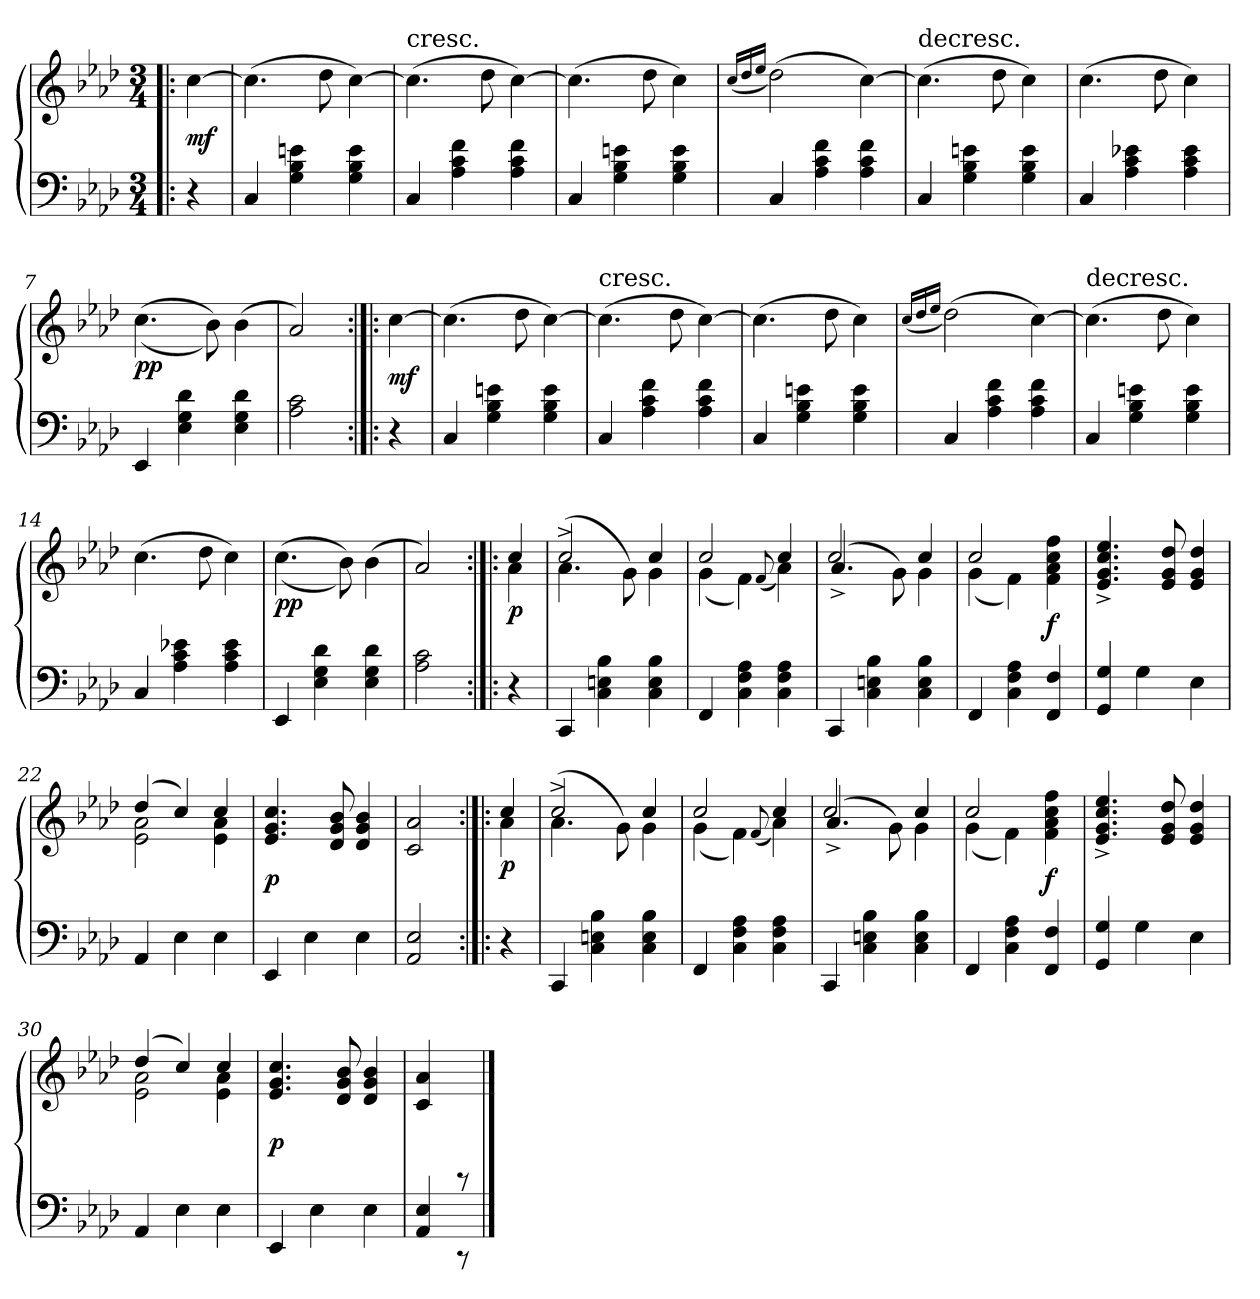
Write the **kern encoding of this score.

**kern	**kern	**dynam
*part1	*part1	*part1
*staff2	*staff1	*staff1/2
*clefF4	*clefG2	*
*k[b-e-a-d-]	*k[b-e-a-d-]	*
*M3/4	*M3/4	*
=!|:	=!|:	=!|:
4r	[4cc\	mf
=1	=1	=1
4C/	(>4.cc\]	.
4en\ 4B-\ 4G\	.	.
.	8dd-\	.
4e\ 4B-\ 4G\	[4cc\)	.
=2	=2	=2
!	!LO:TX:t=cresc.	!
4C/	(>4.cc\]	.
4f\ 4c\ 4A-\	.	.
.	8dd-\	.
4f\ 4c\ 4A-\	[4cc\)	.
=3	=3	=3
4C/	(>4.cc\]	.
4en\ 4B-\ 4G\	.	.
.	8dd-\	.
4e\ 4B-\ 4G\	4cc\)	.
=4	=4	=4
.	(<16qqcc/LL	.
.	16qqdd-/	.
.	16qqee-/JJ	.
4C/	(2dd-\)	.
4f\ 4c\ 4A-\	.	.
4f\ 4c\ 4A-\	[4cc\)	.
=5	=5	=5
!	!LO:TX:t=decresc.	!
4C/	(>4.cc\]	.
4en\ 4B-\ 4G\	.	.
.	8dd-\	.
4e\ 4B-\ 4G\	4cc\)	.
=6	=6	=6
4C/	(>4.cc\	.
4e-X\ 4c\ 4A-\	.	.
.	8dd-\	.
4e-\ 4c\ 4A-\	4cc\)	.
=7	=7	=7
!	!	!LO:DY:b
4EE-/	(>(>4.cc\	pp
4d-\ 4G\ 4E-\	.	.
.	8b-\))	.
4d-\ 4G\ 4E-\	(>4b-\	.
=8	=8	=8
2c\ 2A-\	2a-/)	.
=8:|!|:	=8:|!|:	=8:|!|:
4r	[4cc\	mf
=9	=9	=9
4C/	(>4.cc\]	.
4en\ 4B-\ 4G\	.	.
.	8dd-\	.
4e\ 4B-\ 4G\	[4cc\)	.
=10	=10	=10
!	!LO:TX:t=cresc.	!
4C/	(>4.cc\]	.
4f\ 4c\ 4A-\	.	.
.	8dd-\	.
4f\ 4c\ 4A-\	[4cc\)	.
=11	=11	=11
4C/	(>4.cc\]	.
4en\ 4B-\ 4G\	.	.
.	8dd-\	.
4e\ 4B-\ 4G\	4cc\)	.
=12	=12	=12
.	(<16qqcc/LL	.
.	16qqdd-/	.
.	16qqee-/JJ	.
4C/	(2dd-\)	.
4f\ 4c\ 4A-\	.	.
4f\ 4c\ 4A-\	[4cc\)	.
=13	=13	=13
!	!LO:TX:t=decresc.	!
4C/	(>4.cc\]	.
4en\ 4B-\ 4G\	.	.
.	8dd-\	.
4e\ 4B-\ 4G\	4cc\)	.
=14	=14	=14
4C/	(>4.cc\	.
4e-X\ 4c\ 4A-\	.	.
.	8dd-\	.
4e-\ 4c\ 4A-\	4cc\)	.
=15	=15	=15
!	!	!LO:DY:b
4EE-/	(>(>4.cc\	pp
4d-\ 4G\ 4E-\	.	.
.	8b-\))	.
4d-\ 4G\ 4E-\	(>4b-\	.
=16	=16	=16
2c\ 2A-\	2a-/)	.
=16:|!|:	=16:|!|:	=16:|!|:
*	*^	*
!	!	!	!LO:DY:b
4r	4cc/	4a-\	p
=17	=17	=17	=17
4CC/	(<4.a-^\	2cc/	.
4B-\ 4En\ 4C\	.	.	.
.	8g\)	.	.
4B-\ 4E\ 4C\	4g\	4cc/	.
=18	=18	=18	=18
4FF/	2cc/	(<4g\	.
4A-\ 4F\ 4C\	.	4f\)	.
.	.	(<8qqf/	.
4A-\ 4F\ 4C\	4cc/	4a-\)	.
=19	=19	=19	=19
4CC/	2cc/	(<4.a-^/	.
4B-\ 4En\ 4C\	.	.	.
.	.	8g\)	.
4B-\ 4E\ 4C\	4cc/	4g\	.
=20	=20	=20	=20
4FF/	2cc/	(<4g\	.
4A-\ 4F\ 4C\	.	4f\)	.
4F/ 4FF/	4ryy	4ff\ 4cc\ 4a-\ 4f\	f
*	*v	*v	*
=21	=21	=21
4G/ 4GG/	4.ee-^/ 4.cc^/ 4.g^/ 4.e-^/	.
4G\	.	.
.	8dd-/ 8g/ 8e-/	.
4E-\	4dd-/ 4g/ 4e-/	.
=22	=22	=22
*	*^	*
4AA-/	(>4dd-/	2a-\ 2e-\	.
4E-\	4cc/)	.	.
4E-\	4cc/	4a-\ 4e-\	.
*	*v	*v	*
=23	=23	=23
4EE-/	4.cc/ 4.g/ 4.e-/	p
4E-\	.	.
.	8b-/ 8g/ 8d-/	.
4E-\	4b-/ 4g/ 4d-/	.
=24a	=24a	=24a
2E-/ 2AA-/	2a-/ 2c/	.
=24:|!|:	=24:|!|:	=24:|!|:
*	*^	*
!	!	!	!LO:DY:b
4r	4cc/	4a-\	p
=25	=25	=25	=25
4CC/	(<4.a-^\	2cc/	.
4B-\ 4En\ 4C\	.	.	.
.	8g\)	.	.
4B-\ 4E\ 4C\	4g\	4cc/	.
=26	=26	=26	=26
4FF/	2cc/	(<4g\	.
4A-\ 4F\ 4C\	.	4f\)	.
.	.	(<8qqf/	.
4A-\ 4F\ 4C\	4cc/	4a-\)	.
=27	=27	=27	=27
4CC/	2cc/	(<4.a-^/	.
4B-\ 4En\ 4C\	.	.	.
.	.	8g\)	.
4B-\ 4E\ 4C\	4cc/	4g\	.
=28	=28	=28	=28
4FF/	2cc/	(<4g\	.
4A-\ 4F\ 4C\	.	4f\)	.
4F/ 4FF/	4ryy	4ff\ 4cc\ 4a-\ 4f\	f
*	*v	*v	*
=29	=29	=29
4G/ 4GG/	4.ee-^/ 4.cc^/ 4.g^/ 4.e-^/	.
4G\	.	.
.	8dd-/ 8g/ 8e-/	.
4E-\	4dd-/ 4g/ 4e-/	.
=30	=30	=30
*	*^	*
4AA-/	(>4dd-/	2a-\ 2e-\	.
4E-\	4cc/)	.	.
4E-\	4cc/	4a-\ 4e-\	.
*	*v	*v	*
=31	=31	=31
4EE-/	4.cc/ 4.g/ 4.e-/	p
4E-\	.	.
.	8b-/ 8g/ 8d-/	.
4E-\	4b-/ 4g/ 4d-/	.
=32a	=32a	=32a
4E-/ 4AA-/	4a-/ 4c/	.
8rCC	8rCC	.
==	==	==
*-	*-	*-
